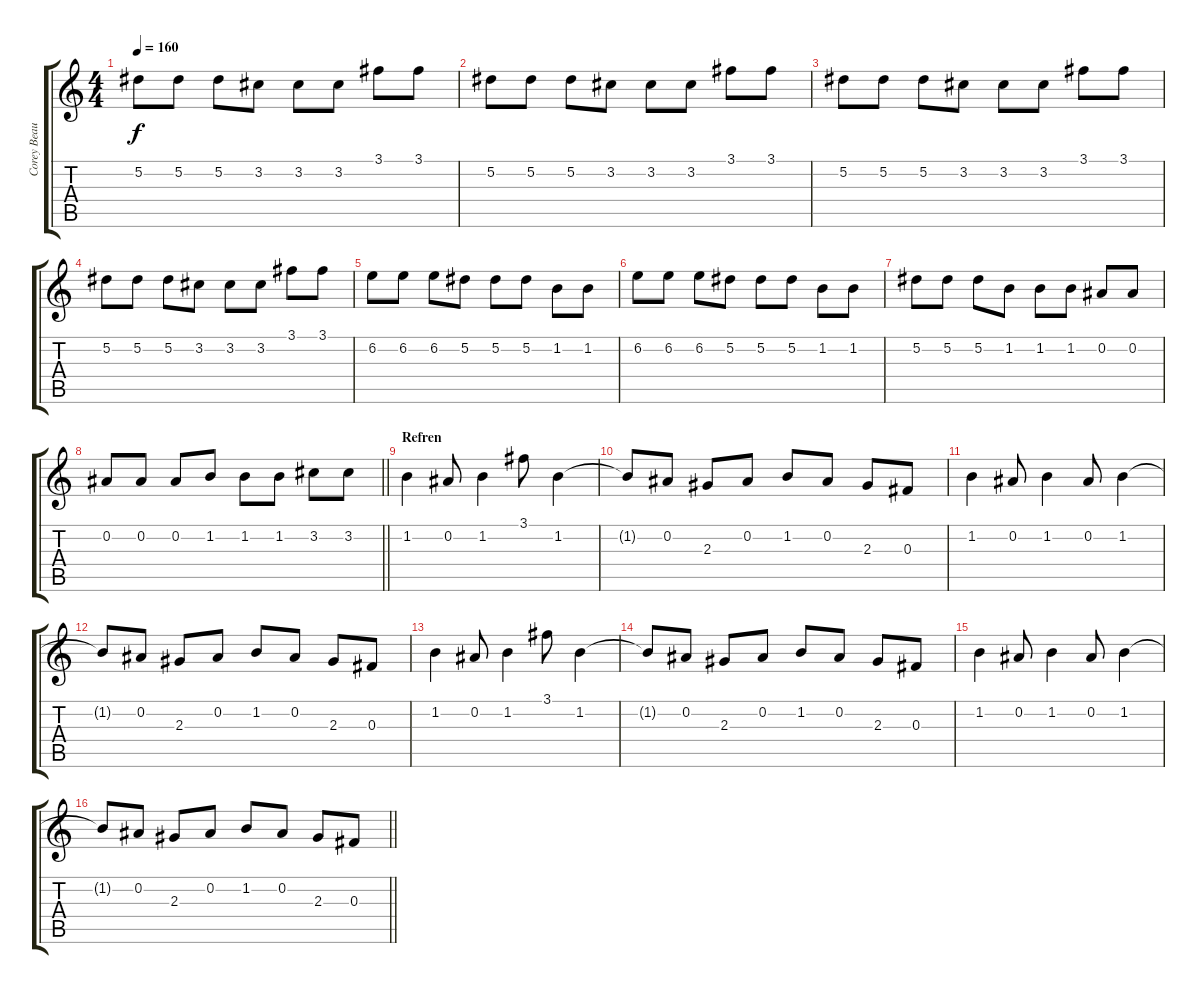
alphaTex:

\track ("Corey Beaulieu" "Corey Beau") {instrument acousticguitarsteel}
\staff {score tabs}
\tuning (Eb4 Bb3 Gb3 Db3 Ab2 Eb2) {hide}
\ts (4 4)
\tempo 160
\clef g2
\ks c
5.2.8{dy f} 5.2.8 5.2.8 3.2.8 3.2.8 3.2.8 3.1.8 3.1.8 |
5.2.8 5.2.8 5.2.8 3.2.8 3.2.8 3.2.8 3.1.8 3.1.8 |
5.2.8 5.2.8 5.2.8 3.2.8 3.2.8 3.2.8 3.1.8 3.1.8 |
5.2.8 5.2.8 5.2.8 3.2.8 3.2.8 3.2.8 3.1.8 3.1.8 |
6.2.8 6.2.8 6.2.8 5.2.8 5.2.8 5.2.8 1.2.8 1.2.8 |
6.2.8 6.2.8 6.2.8 5.2.8 5.2.8 5.2.8 1.2.8 1.2.8 |
5.2.8 5.2.8 5.2.8 1.2.8 1.2.8 1.2.8 0.2.8 0.2.8 |
\barLineRight lightlight
0.2.8 0.2.8 0.2.8 1.2.8 1.2.8 1.2.8 3.2.8 3.2.8 |
\section ("" "Refren")
1.2.4 0.2.8 1.2.4 3.1.8 1.2.4 |
1.2{t}.8 0.2.8 2.3.8 0.2.8 1.2.8 0.2.8 2.3.8 0.3.8 |
1.2.4 0.2.8 1.2.4 0.2.8 1.2.4 |
1.2{t}.8 0.2.8 2.3.8 0.2.8 1.2.8 0.2.8 2.3.8 0.3.8 |
1.2.4 0.2.8 1.2.4 3.1.8 1.2.4 |
1.2{t}.8 0.2.8 2.3.8 0.2.8 1.2.8 0.2.8 2.3.8 0.3.8 |
1.2.4 0.2.8 1.2.4 0.2.8 1.2.4 |
\barLineRight lightlight
1.2{t}.8 0.2.8 2.3.8 0.2.8 1.2.8 0.2.8 2.3.8 0.3.8
